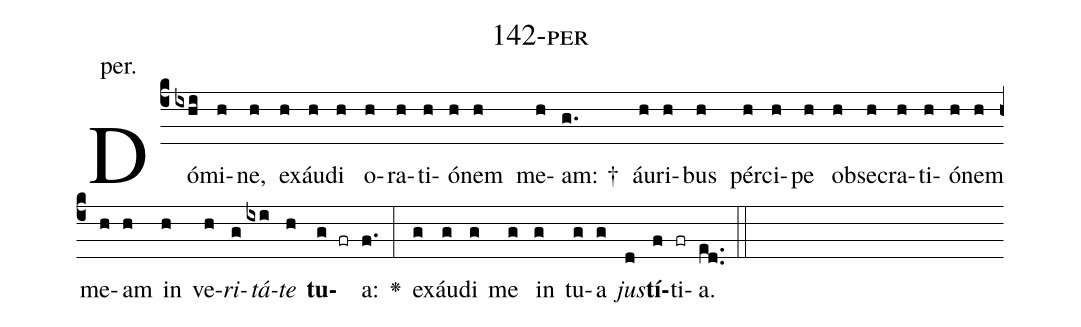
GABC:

name: 142-per;
annotation: per.;
%%
(c4)Dó(ixhi)mi(h)ne,(h) ex(h)áu(h)di(h) o(h)ra(h)ti(h)ó(h)nem(h) me(h)am: †(g.) áu(h)ri(h)bus(h) pér(h)ci(h)pe(h) ob(h)se(h)cra(h)ti(h)ó(h)nem(h) me(h)am(h) in(h) ve(h)<i>ri</i>(g)<i>tá</i>(ixi)<i>te</i>(h) <b>tu</b>(g fr)a:(f.) <v>\greheightstar</v>(:) ex(g)áu(g)di(g) me(g) in(g) tu(g)a(g) <i>jus</i>(d)<b>tí</b>(f)ti(fr)a.(ed..) (::)


%E(g) u(g) o(g) u(d) a(f) e.(ed..) (::)
